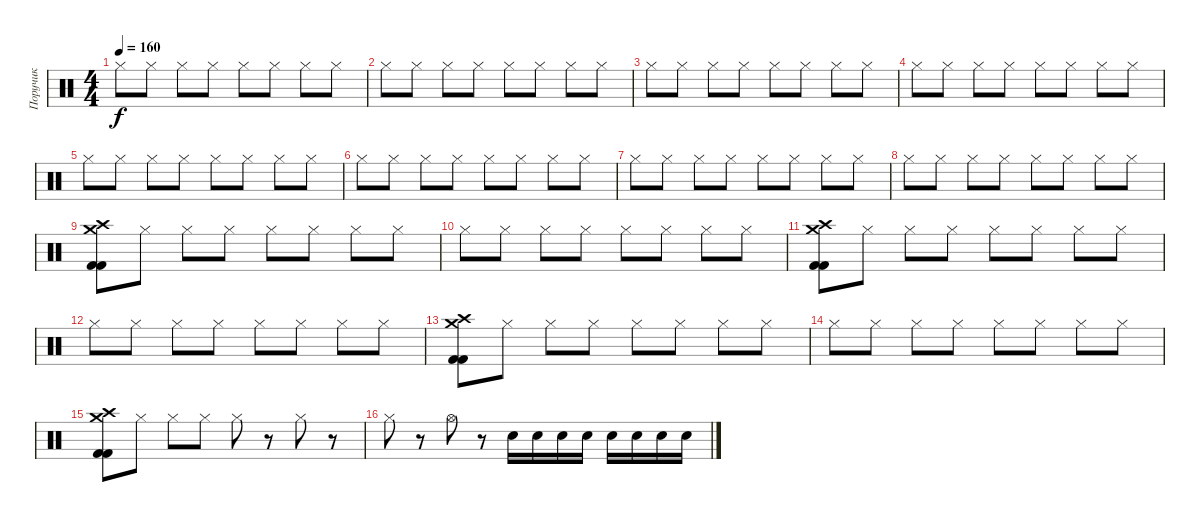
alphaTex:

\track ("Поручик" "Поручик") {instrument percussion}
\staff {score}
\articulation defaults
\ts (4 4)
\tempo 160
\clef neutral
\ks c "Hi-Hat (closed)".8{dy f} "Hi-Hat (closed)".8 "Hi-Hat (closed)".8 "Hi-Hat (closed)".8 "Hi-Hat (closed)".8 "Hi-Hat (closed)".8 "Hi-Hat (closed)".8 "Hi-Hat (closed)".8
|
"Hi-Hat (closed)".8 "Hi-Hat (closed)".8 "Hi-Hat (closed)".8 "Hi-Hat (closed)".8 "Hi-Hat (closed)".8 "Hi-Hat (closed)".8 "Hi-Hat (closed)".8 "Hi-Hat (closed)".8 |
"Hi-Hat (closed)".8 "Hi-Hat (closed)".8 "Hi-Hat (closed)".8 "Hi-Hat (closed)".8 "Hi-Hat (closed)".8 "Hi-Hat (closed)".8 "Hi-Hat (closed)".8 "Hi-Hat (closed)".8 |
"Hi-Hat (closed)".8 "Hi-Hat (closed)".8 "Hi-Hat (closed)".8 "Hi-Hat (closed)".8 "Hi-Hat (closed)".8 "Hi-Hat (closed)".8 "Hi-Hat (closed)".8 "Hi-Hat (closed)".8 |
"Hi-Hat (closed)".8 "Hi-Hat (closed)".8 "Hi-Hat (closed)".8 "Hi-Hat (closed)".8 "Hi-Hat (closed)".8 "Hi-Hat (closed)".8 "Hi-Hat (closed)".8 "Hi-Hat (closed)".8 |
"Hi-Hat (closed)".8 "Hi-Hat (closed)".8 "Hi-Hat (closed)".8 "Hi-Hat (closed)".8 "Hi-Hat (closed)".8 "Hi-Hat (closed)".8 "Hi-Hat (closed)".8 "Hi-Hat (closed)".8 |
"Hi-Hat (closed)".8 "Hi-Hat (closed)".8 "Hi-Hat (closed)".8 "Hi-Hat (closed)".8 "Hi-Hat (closed)".8 "Hi-Hat (closed)".8 "Hi-Hat (closed)".8 "Hi-Hat (closed)".8 |
"Hi-Hat (closed)".8 "Hi-Hat (closed)".8 "Hi-Hat (closed)".8 "Hi-Hat (closed)".8 "Hi-Hat (closed)".8 "Hi-Hat (closed)".8 "Hi-Hat (closed)".8 "Hi-Hat (closed)".8 |
("Crash high (hit)" "Crash medium (hit)" "Kick (hit) 2" "Kick (hit) 2").8 "Hi-Hat (closed)".8 "Hi-Hat (closed)".8 "Hi-Hat (closed)".8 "Hi-Hat (closed)".8 "Hi-Hat (closed)".8 "Hi-Hat (closed)".8 "Hi-Hat (closed)".8 |
"Hi-Hat (closed)".8 "Hi-Hat (closed)".8 "Hi-Hat (closed)".8 "Hi-Hat (closed)".8 "Hi-Hat (closed)".8 "Hi-Hat (closed)".8 "Hi-Hat (closed)".8 "Hi-Hat (closed)".8 |
("Crash high (hit)" "Crash medium (hit)" "Kick (hit) 2" "Kick (hit) 2").8 "Hi-Hat (closed)".8 "Hi-Hat (closed)".8 "Hi-Hat (closed)".8 "Hi-Hat (closed)".8 "Hi-Hat (closed)".8 "Hi-Hat (closed)".8 "Hi-Hat (closed)".8 |
"Hi-Hat (closed)".8 "Hi-Hat (closed)".8 "Hi-Hat (closed)".8 "Hi-Hat (closed)".8 "Hi-Hat (closed)".8 "Hi-Hat (closed)".8 "Hi-Hat (closed)".8 "Hi-Hat (closed)".8 |
("Crash high (hit)" "Crash medium (hit)" "Kick (hit) 2" "Kick (hit) 2").8 "Hi-Hat (closed)".8 "Hi-Hat (closed)".8 "Hi-Hat (closed)".8 "Hi-Hat (closed)".8 "Hi-Hat (closed)".8 "Hi-Hat (closed)".8 "Hi-Hat (closed)".8 |
"Hi-Hat (closed)".8 "Hi-Hat (closed)".8 "Hi-Hat (closed)".8 "Hi-Hat (closed)".8 "Hi-Hat (closed)".8 "Hi-Hat (closed)".8 "Hi-Hat (closed)".8 "Hi-Hat (closed)".8 |
("Crash high (hit)" "Crash medium (hit)" "Kick (hit) 2" "Kick (hit) 2").8 "Hi-Hat (closed)".8 "Hi-Hat (closed)".8 "Hi-Hat (closed)".8 "Hi-Hat (closed)".8 r.8 "Hi-Hat (closed)".8 r.8 |
"Hi-Hat (closed)".8 r.8 "Hi-Hat (open)".8 r.8 "Electric Snare (hit)".16 "Electric Snare (hit)".16 "Electric Snare (hit)".16 "Electric Snare (hit)".16 "Electric Snare (hit)".16 "Electric Snare (hit)".16 "Electric Snare (hit)".16 "Electric Snare (hit)".16
